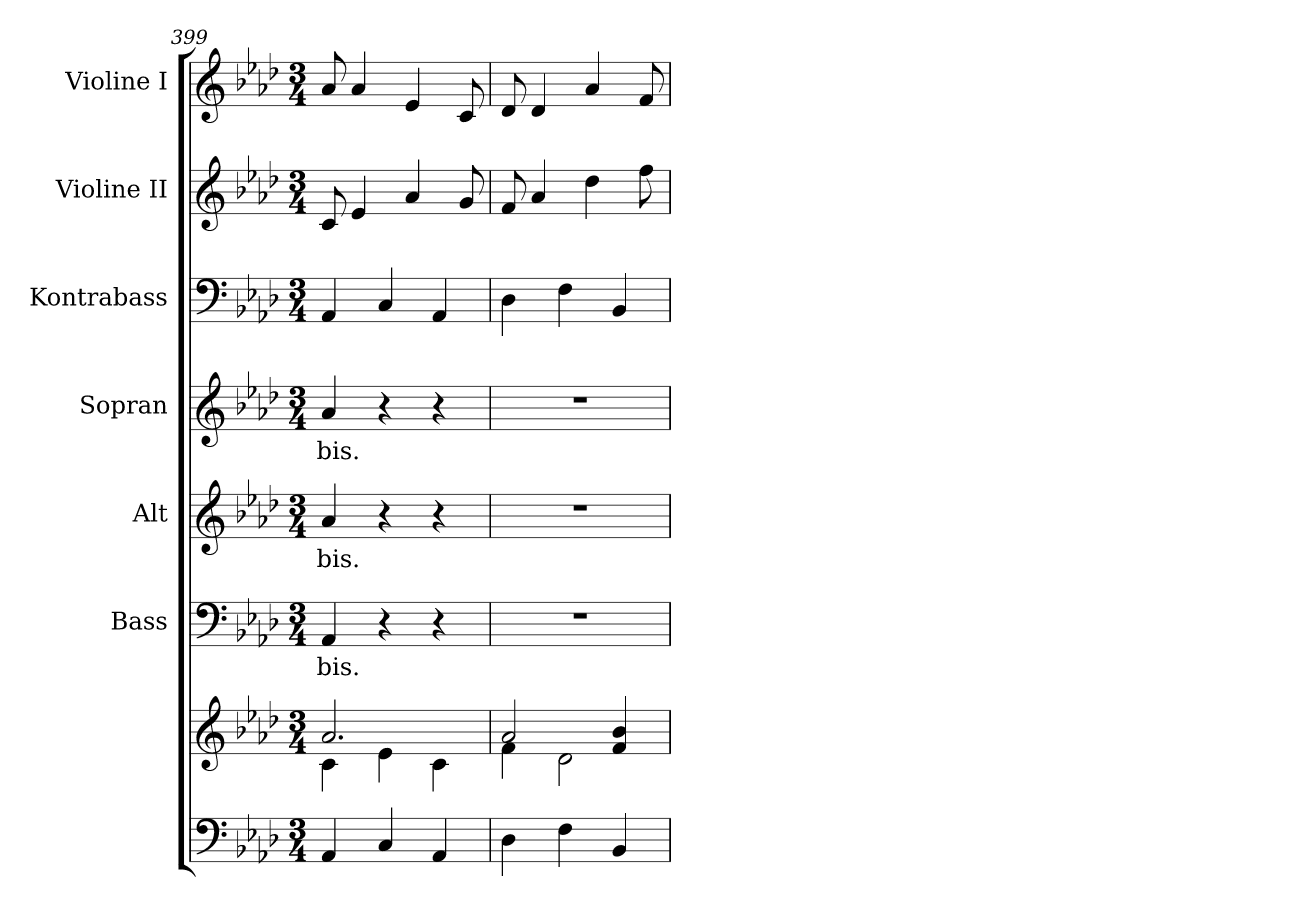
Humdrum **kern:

**kern	**kern	**kern	**text	**kern	**text	**kern	**text	**kern	**kern	**kern
*part7	*part7	*part6	*part6	*part5	*part5	*part4	*part4	*part3	*part2	*part1
*staff8	*staff7	*staff6	*staff6	*staff5	*staff5	*staff4	*staff4	*staff3	*staff2	*staff1
*	*	*I"Bass	*	*I"Alt	*	*I"Sopran	*	*I"Kontrabass	*I"Violine II	*I"Violine I
*	*	*I'B.	*	*I'A.	*	*I'S.	*	*I'Kb.	*I'Vl. II	*I'Vl. I
*clefF4	*clefG2	*clefF4	*	*clefG2	*	*clefG2	*	*clefF4	*clefG2	*clefG2
*	*	*	*	*	*	*	*	*ITrd7c12	*	*
*k[b-e-a-d-]	*k[b-e-a-d-]	*k[b-e-a-d-]	*	*k[b-e-a-d-]	*	*k[b-e-a-d-]	*	*k[b-e-a-d-]	*k[b-e-a-d-]	*k[b-e-a-d-]
*A-:	*A-:	*A-:	*	*A-:	*	*A-:	*	*A-:	*A-:	*A-:
*M3/4	*M3/4	*M3/4	*	*M3/4	*	*M3/4	*	*M3/4	*M3/4	*M3/4
=399	=399	=399	=399	=399	=399	=399	=399	=399	=399	=399
*	*^	*	*	*	*	*	*	*	*	*
!	!	!	!	!LO:LY:b	!	!LO:LY:b	!	!LO:LY:b	!	!	!
4AA-/	2.a-/	4c\	4AA-/	-bis.	4a-/	-bis.	4a-/	-bis.	4AAA-/	8c/	8a-/
.	.	.	.	.	.	.	.	.	.	4e-/	4a-/
4C/	.	4e-\	4r	.	4r	.	4r	.	4CC/	.	.
.	.	.	.	.	.	.	.	.	.	4a-/	4e-/
4AA-/	.	4c\	4r	.	4r	.	4r	.	4AAA-/	.	.
.	.	.	.	.	.	.	.	.	.	8g/	8c/
=400	=400	=400	=400	=400	=400	=400	=400	=400	=400	=400	=400
4D-\	2a-/	4f\	2.r	.	2.r	.	2.r	.	4DD-\	8f/	8d-/
.	.	.	.	.	.	.	.	.	.	4a-/	4d-/
4F\	.	2d-\	.	.	.	.	.	.	4FF\	.	.
.	.	.	.	.	.	.	.	.	.	4dd-\	4a-/
4BB-/	4f/ 4b-/	.	.	.	.	.	.	.	4BBB-/	.	.
.	.	.	.	.	.	.	.	.	.	8ff\	8f/
*	*v	*v	*	*	*	*	*	*	*	*	*
=	=	=	=	=	=	=	=	=	=	=
*-	*-	*-	*-	*-	*-	*-	*-	*-	*-	*-
